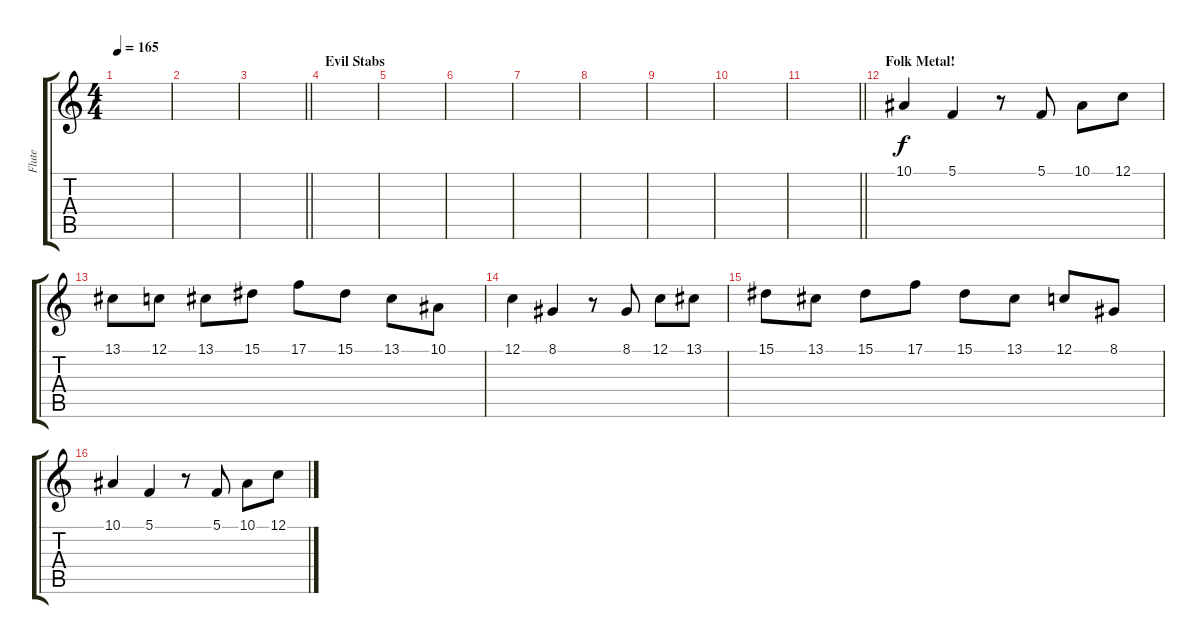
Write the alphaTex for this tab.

\track ("Flute" "Flute") {instrument panflute}
\staff {score tabs}
\tuning (C4 G3 Eb3 Bb2 F2 C2) {hide}
\ts (4 4)
\tempo 165
\clef g2
\ks c
|
|
\barLineRight lightlight
|
\section ("" "Evil Stabs")
|
|
|
|
|
|
|
\barLineRight lightlight
|
\section ("" "Folk Metal!")
10.1.4 5.1.4 r.8 5.1.8 10.1.8 12.1.8 |
13.1.8 12.1.8 13.1.8 15.1.8 17.1.8 15.1.8 13.1.8 10.1.8 |
12.1.4 8.1.4 r.8 8.1.8 12.1.8 13.1.8 |
15.1.8 13.1.8 15.1.8 17.1.8 15.1.8 13.1.8 12.1.8 8.1.8 |
10.1.4 5.1.4 r.8 5.1.8 10.1.8 12.1.8
